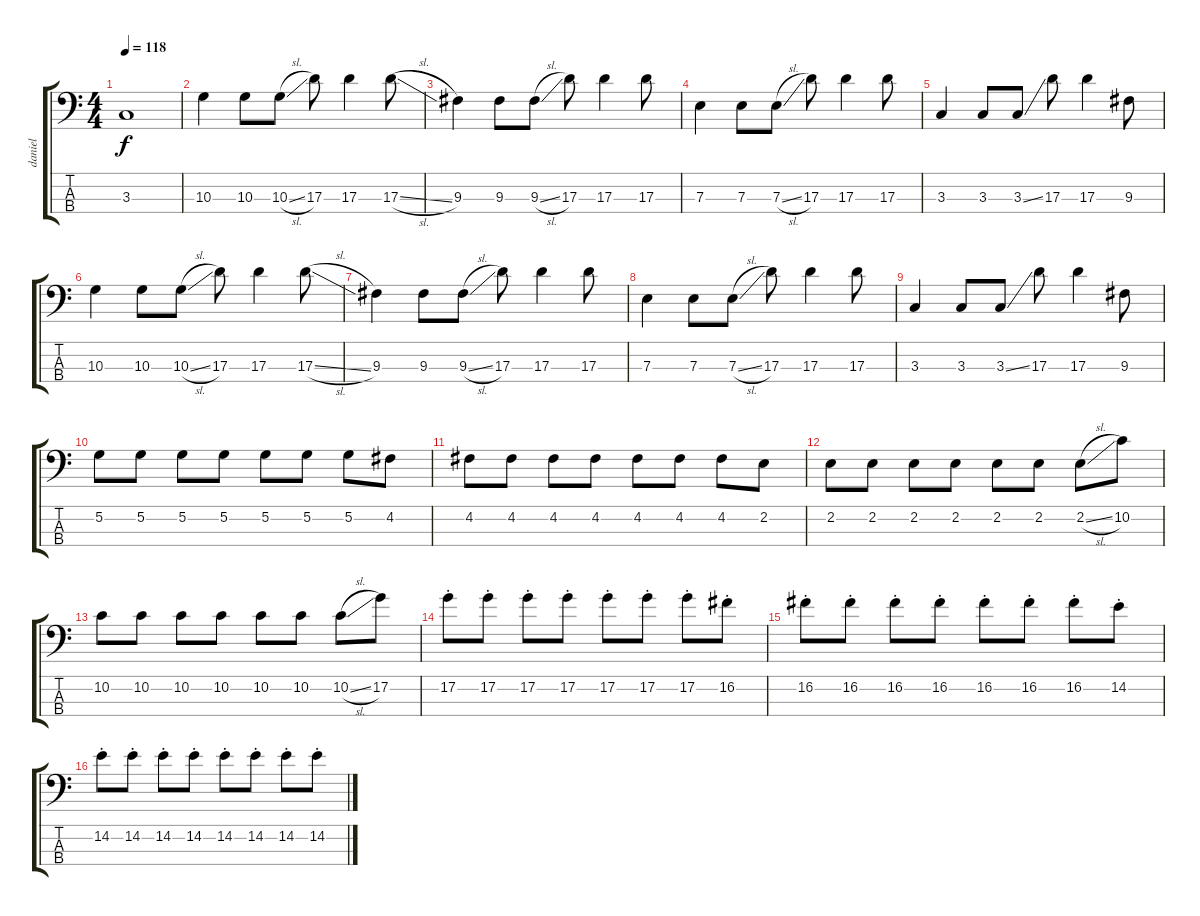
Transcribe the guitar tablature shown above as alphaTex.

\track ("daniel" "daniel") {instrument electricbasspick}
\staff {score tabs}
\tuning (G2 D2 A1 E1) {hide}
\ts (4 4)
\tempo 118
\clef f4
\ks c
3.3.1{dy f} |
10.3.4 10.3.8 10.3{sl}.8 17.3.8 17.3.4 17.3{sl}.8 |
9.3.4 9.3.8 9.3{sl}.8 17.3.8 17.3.4 17.3.8 |
7.3.4 7.3.8 7.3{sl}.8 17.3.8 17.3.4 17.3.8 |
3.3.4 3.3.8 3.3{ss}.8 17.3.8 17.3.4 9.3.8 |
10.3.4 10.3.8 10.3{sl}.8 17.3.8 17.3.4 17.3{sl}.8 |
9.3.4 9.3.8 9.3{sl}.8 17.3.8 17.3.4 17.3.8 |
7.3.4 7.3.8 7.3{sl}.8 17.3.8 17.3.4 17.3.8 |
3.3.4 3.3.8 3.3{ss}.8 17.3.8 17.3.4 9.3.8 |
5.2.8 5.2.8 5.2.8 5.2.8 5.2.8 5.2.8 5.2.8 4.2.8 |
4.2.8 4.2.8 4.2.8 4.2.8 4.2.8 4.2.8 4.2.8 2.2.8 |
2.2.8 2.2.8 2.2.8 2.2.8 2.2.8 2.2.8 2.2{sl}.8 10.2.8 |
10.2.8 10.2.8 10.2.8 10.2.8 10.2.8 10.2.8 10.2{sl}.8 17.2.8 |
17.2{st}.8 17.2{st}.8 17.2{st}.8 17.2{st}.8 17.2{st}.8 17.2{st}.8 17.2{st}.8 16.2{st}.8 |
16.2{st}.8 16.2{st}.8 16.2{st}.8 16.2{st}.8 16.2{st}.8 16.2{st}.8 16.2{st}.8 14.2{st}.8 |
14.2{st}.8 14.2{st}.8 14.2{st}.8 14.2{st}.8 14.2{st}.8 14.2{st}.8 14.2{st}.8 14.2{st}.8
